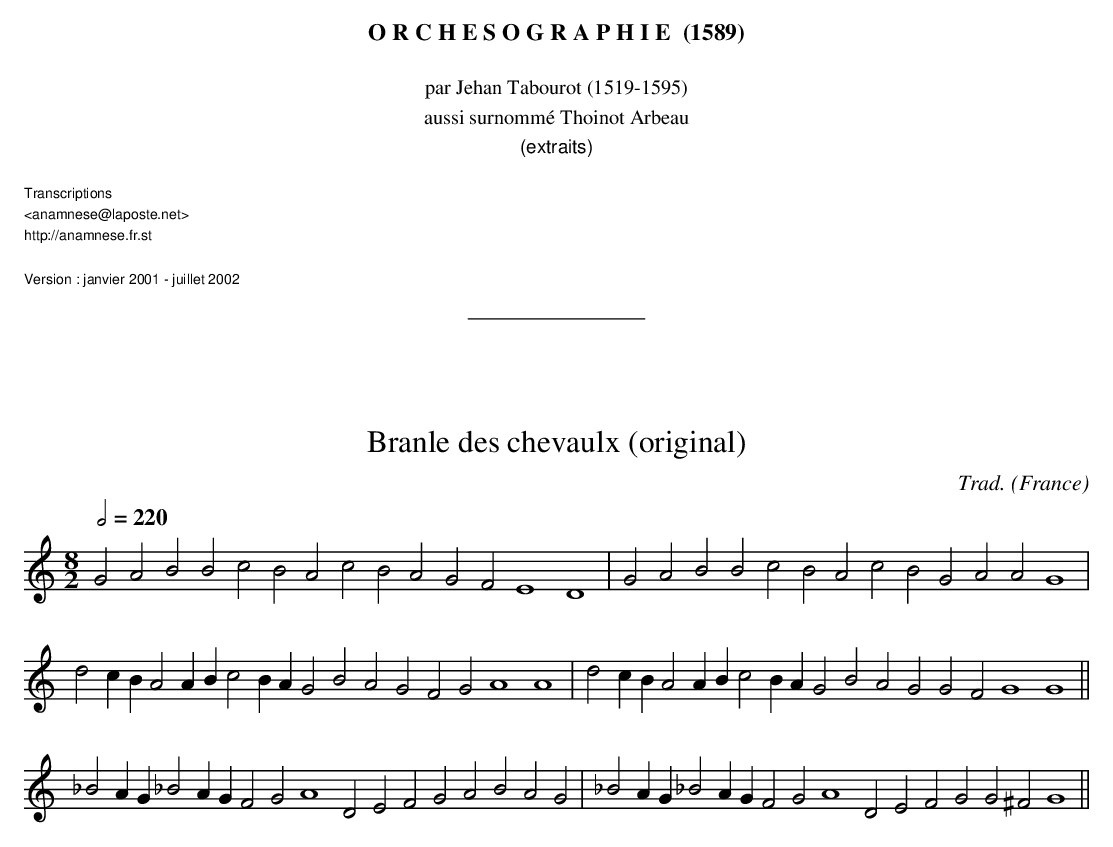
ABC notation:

X:1
T:Branle des chevaulx (original)
C:Trad.
O:France
M:8/2
L:1/2
Q:1/2=220
K:C
GABBcBAcBAGF E2D2 | GABBcBAcBGAA G2 |
dc/B/AA/B/cB/A/GBAGFG A2A2 | dc/B/AA/B/cB/A/GBAGGF G2G2 ||
_BA/G/ _BA/G/ FG A2 DEFGABAG | _BA/G/ _BA/G/ FG A2 DEFGG^F G2 ||
